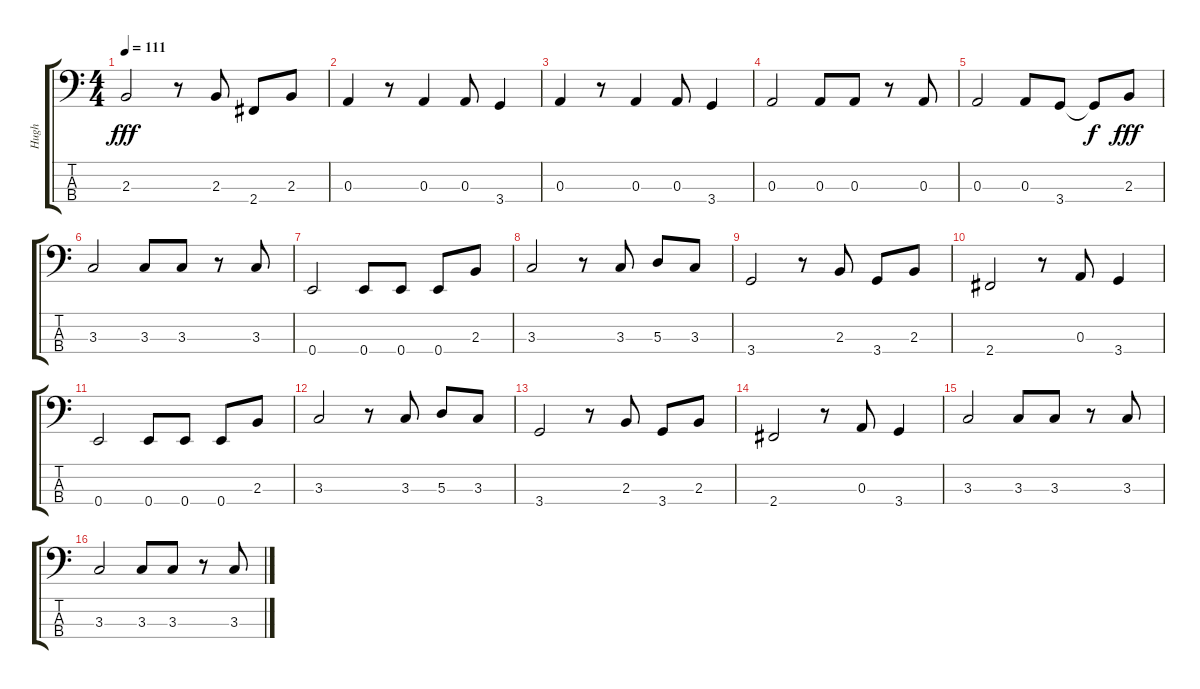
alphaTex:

\track ("Hugh" "Hugh") {instrument electricbasspick}
\staff {score tabs}
\tuning (G2 D2 A1 E1) {hide}
\ts (4 4)
\tempo 111
\clef f4
\ks c
2.3.2{dy fff} r.8 2.3.8 2.4.8 2.3.8 |
0.3.4 r.8 0.3.4 0.3.8 3.4.4 |
0.3.4 r.8 0.3.4 0.3.8 3.4.4 |
0.3.2 0.3.8 0.3.8 r.8 0.3.8 |
0.3.2 0.3.8 3.4.8 3.4{t}.8{dy f} 2.3.8{dy fff} |
3.3.2 3.3.8 3.3.8 r.8 3.3.8 |
0.4.2 0.4.8 0.4.8 0.4.8 2.3.8 |
3.3.2 r.8 3.3.8 5.3.8 3.3.8 |
3.4.2 r.8 2.3.8 3.4.8 2.3.8 |
2.4.2 r.8 0.3.8 3.4.4 |
0.4.2 0.4.8 0.4.8 0.4.8 2.3.8 |
3.3.2 r.8 3.3.8 5.3.8 3.3.8 |
3.4.2 r.8 2.3.8 3.4.8 2.3.8 |
2.4.2 r.8 0.3.8 3.4.4 |
3.3.2 3.3.8 3.3.8 r.8 3.3.8 |
3.3.2 3.3.8 3.3.8 r.8 3.3.8
